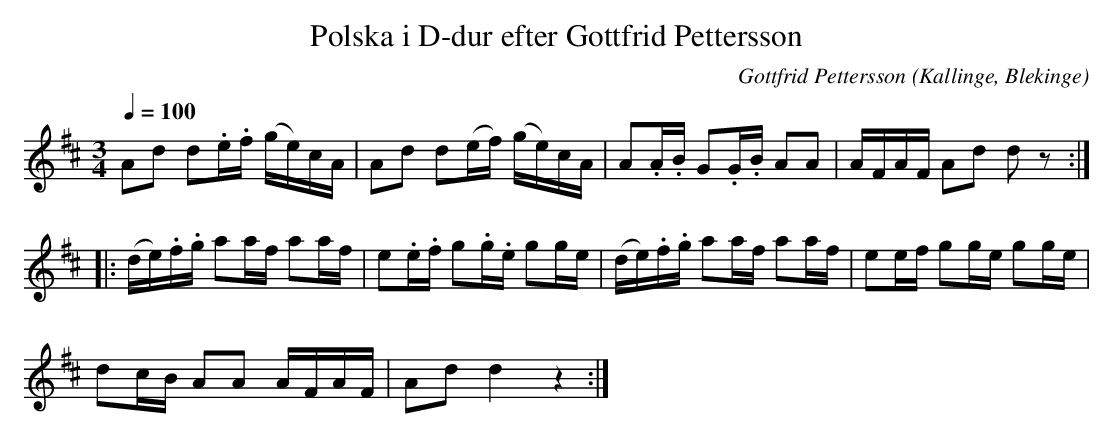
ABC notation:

X:1
T:Polska i D-dur efter Gottfrid Pettersson
M:3/4
L:1/16
C: Gottfrid Pettersson
O: Kallinge, Blekinge
Q: 1/4=100
K:D
A2d2 d2.e.f (ge)cA | A2d2 d2(ef) (ge)cA | A2.A.B G2.G.B A2A2 | AFAF A2d2 d2 z2 :|
|: (de).f.g a2af a2af | e2.e.f g2.g.e g2ge | (de).f.g a2af a2af | e2ef g2ge g2ge |
d2cB A2A2 AFAF | A2d2 d4 z4 :|]
